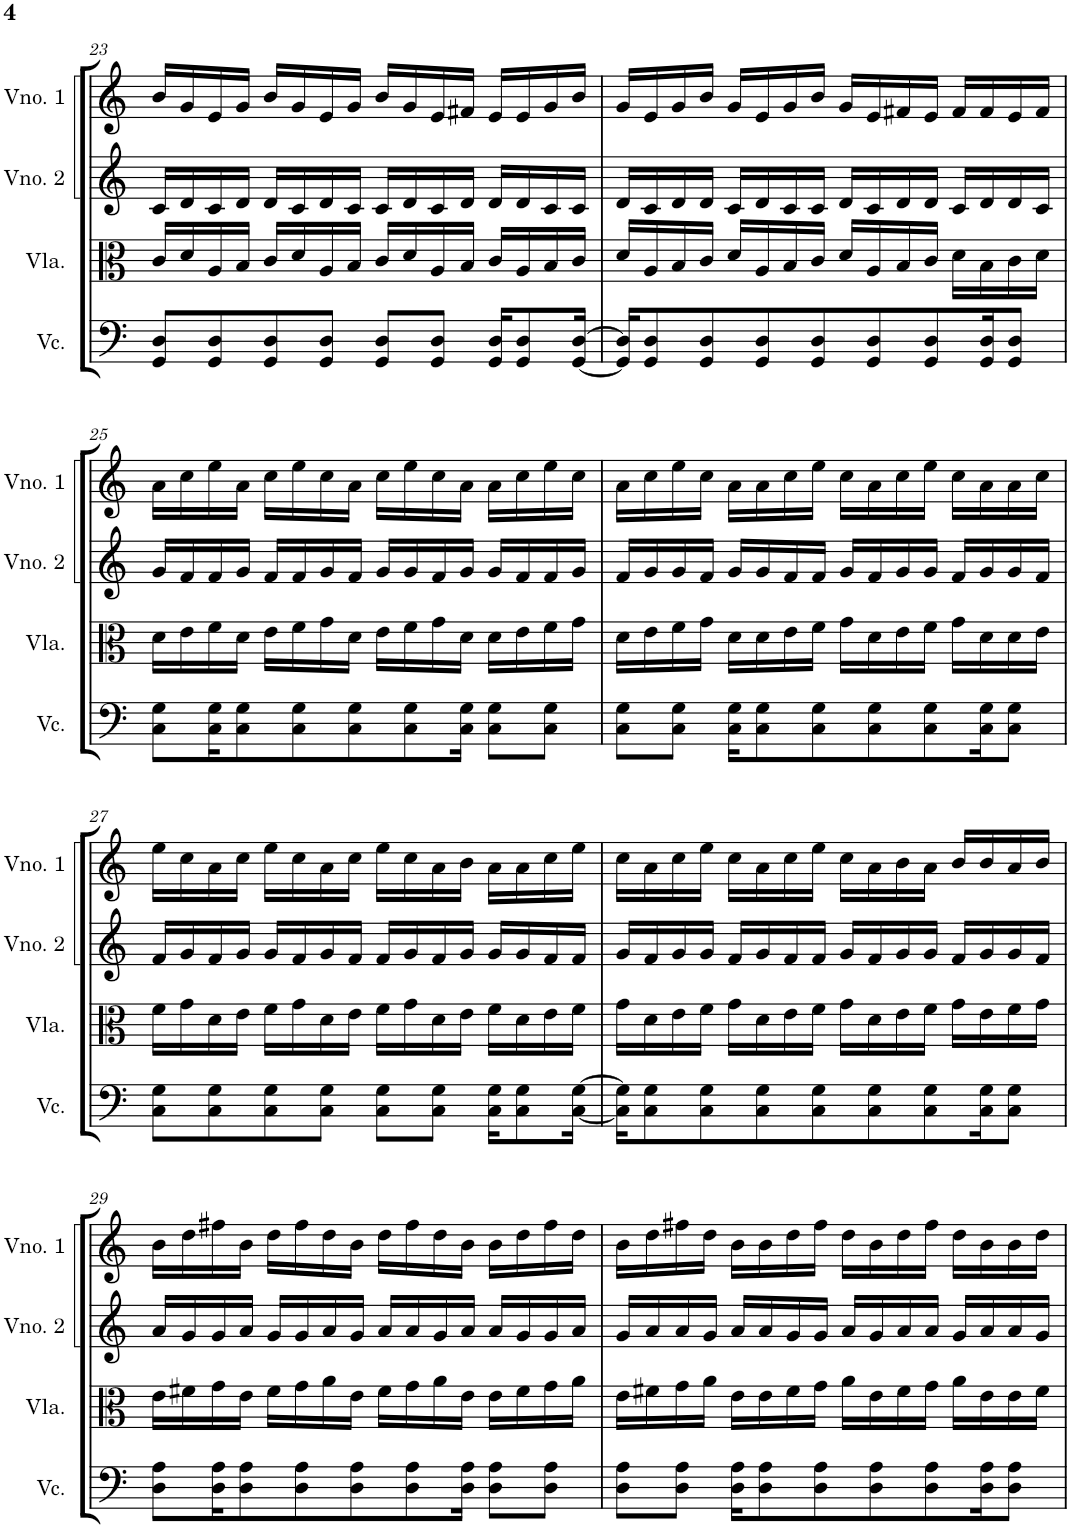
**kern	**kern	**kern	**kern
*part4	*part3	*part2	*part1
*staff4	*staff3	*staff2	*staff1
*I"Violoncelo	*I"Viola	*I"Violino 2	*I"Violino 1
*I'Vc.	*I'Vla.	*I'Vno. 2	*I'Vno. 1
!!LO:PB:g=z
*clefF4	*clefC3	*clefG2	*clefG2
*k[]	*k[]	*k[]	*k[]
*M4/4	*M4/4	*M4/4	*M4/4
=23	=23	=23	=23
8GG/ 8D/L	16c/LL	16c/LL	16b/LL
.	16d/	16d/	16g/
8GG/ 8D/	16A/	16c/	16e/
.	16B/JJ	16d/JJ	16g/JJ
8GG/ 8D/	16c/LL	16d/LL	16b/LL
.	16d/	16c/	16g/
8GG/ 8D/J	16A/	16d/	16e/
.	16B/JJ	16c/JJ	16g/JJ
8GG/ 8D/L	16c/LL	16c/LL	16b/LL
.	16d/	16d/	16g/
8GG/ 8D/J	16A/	16c/	16e/
.	16B/JJ	16d/JJ	16f#X/JJ
16GG/ 16D/KL	16c/LL	16d/LL	16e/LL
8GG/ 8D/	16A/	16d/	16e/
.	16B/	16c/	16g/
[16GG/ [16D/Jk	16c/JJ	16c/JJ	16b/JJ
=24	=24	=24	=24
16GG/] 16D/]KL	16d/LL	16d/LL	16g/LL
8GG/ 8D/	16A/	16c/	16e/
.	16B/	16d/	16g/
8GG/ 8D/	16c/JJ	16d/JJ	16b/JJ
.	16d/LL	16c/LL	16g/LL
8GG/ 8D/	16A/	16d/	16e/
.	16B/	16c/	16g/
8GG/ 8D/	16c/JJ	16c/JJ	16b/JJ
.	16d/LL	16d/LL	16g/LL
8GG/ 8D/	16A/	16c/	16e/
.	16B/	16d/	16f#X/
8GG/ 8D/	16c/JJ	16d/JJ	16e/JJ
.	16d\LL	16c/LL	16f#/LL
16GG/ 16D/K	16B\	16d/	16f#/
8GG/ 8D/J	16c\	16d/	16e/
.	16d\JJ	16c/JJ	16f#/JJ
!!LO:LB:g=z
=25	=25	=25	=25
8C\ 8G\L	16d\LL	16g/LL	16a\LL
.	16e\	16f/	16cc\
16C\ 16G\K	16f\	16f/	16ee\
8C\ 8G\	16d\JJ	16g/JJ	16a\JJ
.	16e\LL	16f/LL	16cc\LL
8C\ 8G\	16f\	16f/	16ee\
.	16g\	16g/	16cc\
8C\ 8G\	16d\JJ	16f/JJ	16a\JJ
.	16e\LL	16g/LL	16cc\LL
8C\ 8G\	16f\	16g/	16ee\
.	16g\	16f/	16cc\
16C\ 16G\Jk	16d\JJ	16g/JJ	16a\JJ
8C\ 8G\L	16d\LL	16g/LL	16a\LL
.	16e\	16f/	16cc\
8C\ 8G\J	16f\	16f/	16ee\
.	16g\JJ	16g/JJ	16cc\JJ
=26	=26	=26	=26
8C\ 8G\L	16d\LL	16f/LL	16a\LL
.	16e\	16g/	16cc\
8C\ 8G\J	16f\	16g/	16ee\
.	16g\JJ	16f/JJ	16cc\JJ
16C\ 16G\KL	16d\LL	16g/LL	16a\LL
8C\ 8G\	16d\	16g/	16a\
.	16e\	16f/	16cc\
8C\ 8G\	16f\JJ	16f/JJ	16ee\JJ
.	16g\LL	16g/LL	16cc\LL
8C\ 8G\	16d\	16f/	16a\
.	16e\	16g/	16cc\
8C\ 8G\	16f\JJ	16g/JJ	16ee\JJ
.	16g\LL	16f/LL	16cc\LL
16C\ 16G\K	16d\	16g/	16a\
8C\ 8G\J	16d\	16g/	16a\
.	16e\JJ	16f/JJ	16cc\JJ
!!LO:LB:g=z
=27	=27	=27	=27
8C\ 8G\L	16f\LL	16f/LL	16ee\LL
.	16g\	16g/	16cc\
8C\ 8G\	16d\	16f/	16a\
.	16e\JJ	16g/JJ	16cc\JJ
8C\ 8G\	16f\LL	16g/LL	16ee\LL
.	16g\	16f/	16cc\
8C\ 8G\J	16d\	16g/	16a\
.	16e\JJ	16f/JJ	16cc\JJ
8C\ 8G\L	16f\LL	16f/LL	16ee\LL
.	16g\	16g/	16cc\
8C\ 8G\J	16d\	16f/	16a\
.	16e\JJ	16g/JJ	16b\JJ
16C\ 16G\KL	16f\LL	16g/LL	16a\LL
8C\ 8G\	16d\	16g/	16a\
.	16e\	16f/	16cc\
[16C\ [16G\Jk	16f\JJ	16f/JJ	16ee\JJ
=28	=28	=28	=28
16C\] 16G\]KL	16g\LL	16g/LL	16cc\LL
8C\ 8G\	16d\	16f/	16a\
.	16e\	16g/	16cc\
8C\ 8G\	16f\JJ	16g/JJ	16ee\JJ
.	16g\LL	16f/LL	16cc\LL
8C\ 8G\	16d\	16g/	16a\
.	16e\	16f/	16cc\
8C\ 8G\	16f\JJ	16f/JJ	16ee\JJ
.	16g\LL	16g/LL	16cc\LL
8C\ 8G\	16d\	16f/	16a\
.	16e\	16g/	16b\
8C\ 8G\	16f\JJ	16g/JJ	16a\JJ
.	16g\LL	16f/LL	16b/LL
16C\ 16G\K	16e\	16g/	16b/
8C\ 8G\J	16f\	16g/	16a/
.	16g\JJ	16f/JJ	16b/JJ
!!LO:LB:g=z
=29	=29	=29	=29
8D\ 8A\L	16e\LL	16a/LL	16b\LL
.	16f#X\	16g/	16dd\
16D\ 16A\K	16g\	16g/	16ff#X\
8D\ 8A\	16e\JJ	16a/JJ	16b\JJ
.	16f#\LL	16g/LL	16dd\LL
8D\ 8A\	16g\	16g/	16ff#\
.	16a\	16a/	16dd\
8D\ 8A\	16e\JJ	16g/JJ	16b\JJ
.	16f#\LL	16a/LL	16dd\LL
8D\ 8A\	16g\	16a/	16ff#\
.	16a\	16g/	16dd\
16D\ 16A\Jk	16e\JJ	16a/JJ	16b\JJ
8D\ 8A\L	16e\LL	16a/LL	16b\LL
.	16f#\	16g/	16dd\
8D\ 8A\J	16g\	16g/	16ff#\
.	16a\JJ	16a/JJ	16dd\JJ
=30	=30	=30	=30
8D\ 8A\L	16e\LL	16g/LL	16b\LL
.	16f#X\	16a/	16dd\
8D\ 8A\J	16g\	16a/	16ff#X\
.	16a\JJ	16g/JJ	16dd\JJ
16D\ 16A\KL	16e\LL	16a/LL	16b\LL
8D\ 8A\	16e\	16a/	16b\
.	16f#\	16g/	16dd\
8D\ 8A\	16g\JJ	16g/JJ	16ff#\JJ
.	16a\LL	16a/LL	16dd\LL
8D\ 8A\	16e\	16g/	16b\
.	16f#\	16a/	16dd\
8D\ 8A\	16g\JJ	16a/JJ	16ff#\JJ
.	16a\LL	16g/LL	16dd\LL
16D\ 16A\K	16e\	16a/	16b\
8D\ 8A\J	16e\	16a/	16b\
.	16f#\JJ	16g/JJ	16dd\JJ
=	=	=	=
*-	*-	*-	*-
